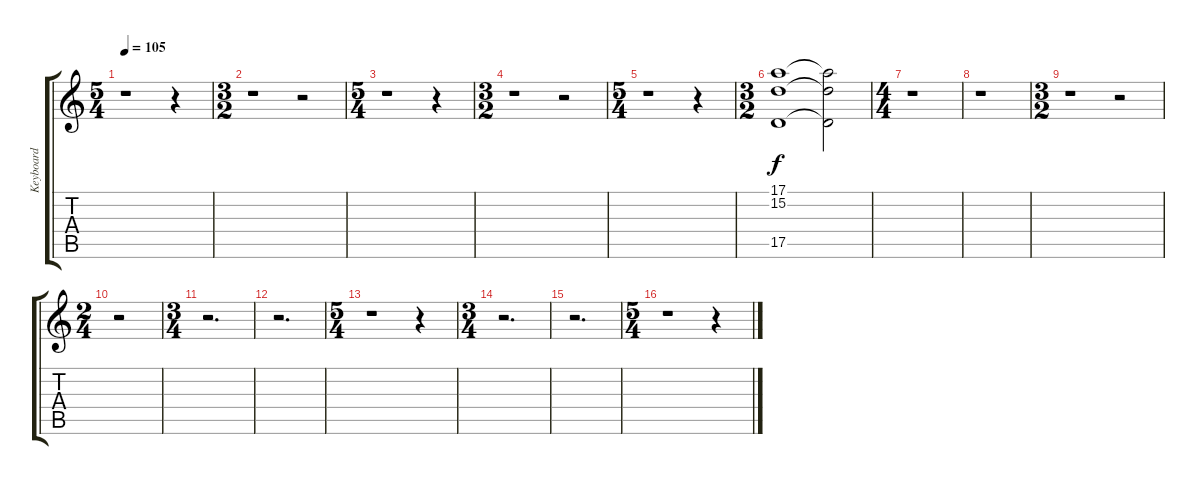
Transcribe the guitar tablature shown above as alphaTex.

\track ("Keyboard" "Keyboard") {instrument pad3polysynth}
\staff {score tabs}
\tuning (E4 B3 G3 D3 A2 E2) {hide}
\ts (5 4)
\tempo 105
\clef g2
\ks c
r.1{dy f} r.4 |
\ts (3 2)
r.1 r.2 |
\ts (5 4)
r.1 r.4 |
\ts (3 2)
r.1 r.2 |
\ts (5 4)
r.1 r.4 |
\ts (3 2)
(17.1 15.2 17.5).1{volume 0 balance 0} (17.1{t} 15.2{t} 17.5{t}).2 |
\ts (4 4)
r.1 |
r.1 |
\ts (3 2)
r.1 r.2 |
\ts (2 4)
r.2 |
\ts (3 4)
r.2{d} |
r.2{d} |
\ts (5 4)
r.1 r.4 |
\ts (3 4)
r.2{d} |
r.2{d} |
\ts (5 4)
r.1 r.4
